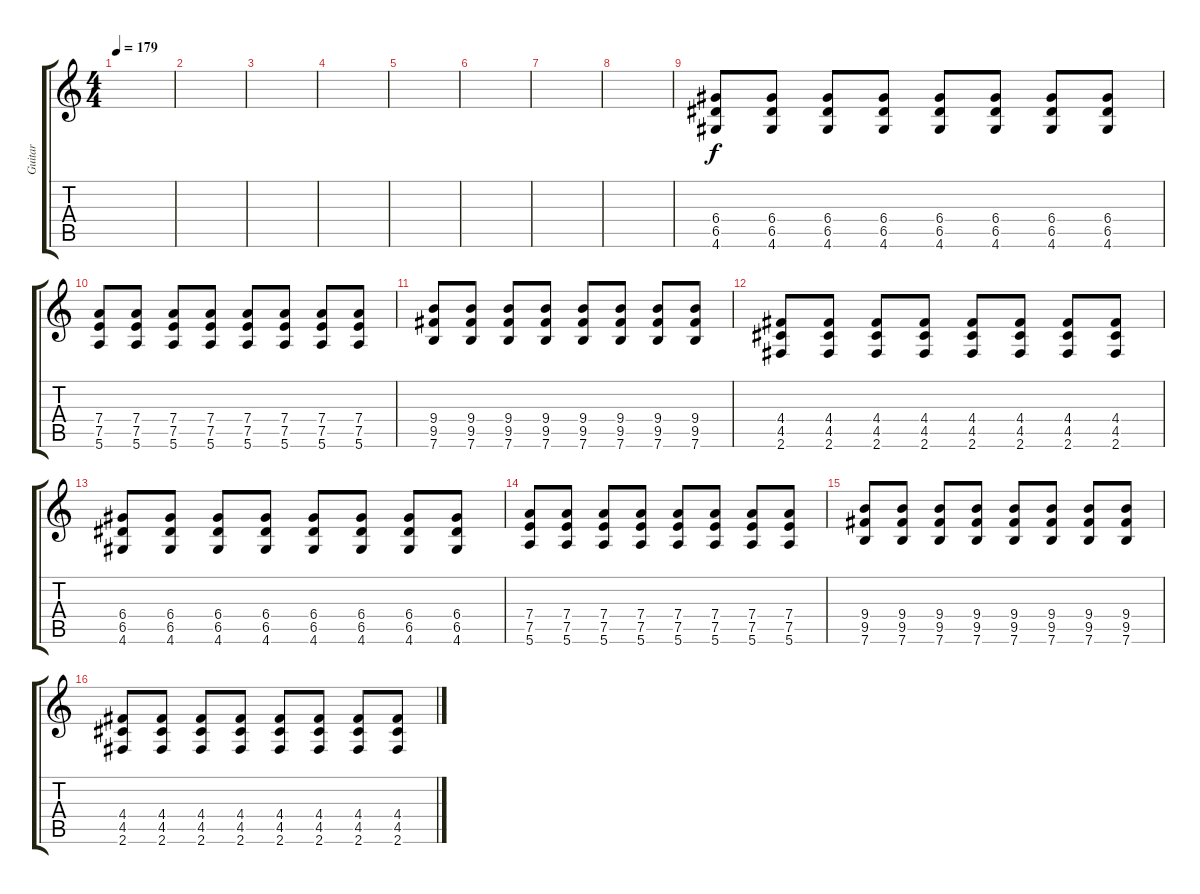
\track ("Guitar" "Guitar") {instrument distortionguitar}
\staff {score tabs}
\tuning (E4 B3 G3 D3 A2 E2) {hide}
\ts (4 4)
\tempo 179
\clef g2
\ks c
|
|
|
|
|
|
|
|
(6.4 6.5 4.6).8 (6.4 6.5 4.6).8 (6.4 6.5 4.6).8 (6.4 6.5 4.6).8 (6.4 6.5 4.6).8 (6.4 6.5 4.6).8 (6.4 6.5 4.6).8 (6.4 6.5 4.6).8 |
(7.4 7.5 5.6).8 (7.4 7.5 5.6).8 (7.4 7.5 5.6).8 (7.4 7.5 5.6).8 (7.4 7.5 5.6).8 (7.4 7.5 5.6).8 (7.4 7.5 5.6).8 (7.4 7.5 5.6).8 |
(9.4 9.5 7.6).8 (9.4 9.5 7.6).8 (9.4 9.5 7.6).8 (9.4 9.5 7.6).8 (9.4 9.5 7.6).8 (9.4 9.5 7.6).8 (9.4 9.5 7.6).8 (9.4 9.5 7.6).8 |
(4.4 4.5 2.6).8 (4.4 4.5 2.6).8 (4.4 4.5 2.6).8 (4.4 4.5 2.6).8 (4.4 4.5 2.6).8 (4.4 4.5 2.6).8 (4.4 4.5 2.6).8 (4.4 4.5 2.6).8 |
(6.4 6.5 4.6).8 (6.4 6.5 4.6).8 (6.4 6.5 4.6).8 (6.4 6.5 4.6).8 (6.4 6.5 4.6).8 (6.4 6.5 4.6).8 (6.4 6.5 4.6).8 (6.4 6.5 4.6).8 |
(7.4 7.5 5.6).8 (7.4 7.5 5.6).8 (7.4 7.5 5.6).8 (7.4 7.5 5.6).8 (7.4 7.5 5.6).8 (7.4 7.5 5.6).8 (7.4 7.5 5.6).8 (7.4 7.5 5.6).8 |
(9.4 9.5 7.6).8 (9.4 9.5 7.6).8 (9.4 9.5 7.6).8 (9.4 9.5 7.6).8 (9.4 9.5 7.6).8 (9.4 9.5 7.6).8 (9.4 9.5 7.6).8 (9.4 9.5 7.6).8 |
(4.4 4.5 2.6).8 (4.4 4.5 2.6).8 (4.4 4.5 2.6).8 (4.4 4.5 2.6).8 (4.4 4.5 2.6).8 (4.4 4.5 2.6).8 (4.4 4.5 2.6).8 (4.4 4.5 2.6).8
